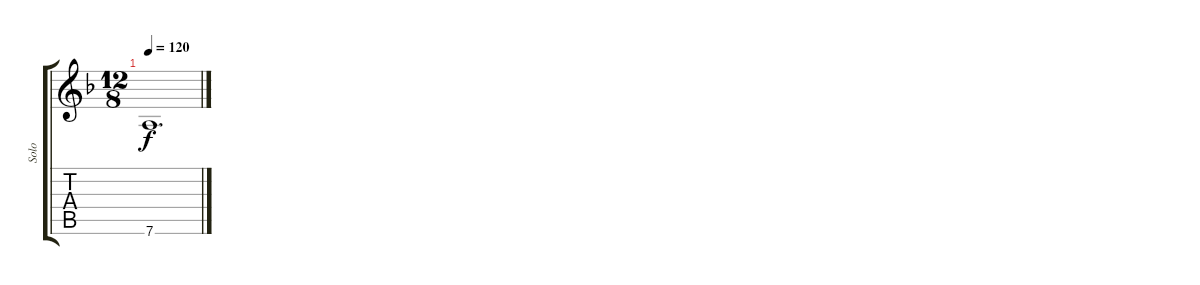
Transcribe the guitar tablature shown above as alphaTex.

\track ("Solo" "Solo") {instrument overdrivenguitar}
\staff {score tabs}
\tuning (D4 A3 F3 C3 G2 D2) {hide}
\ts (12 8)
\tempo 120
\clef g2
\ks dminor
7.6{t}.1{d dy f volume 0}
